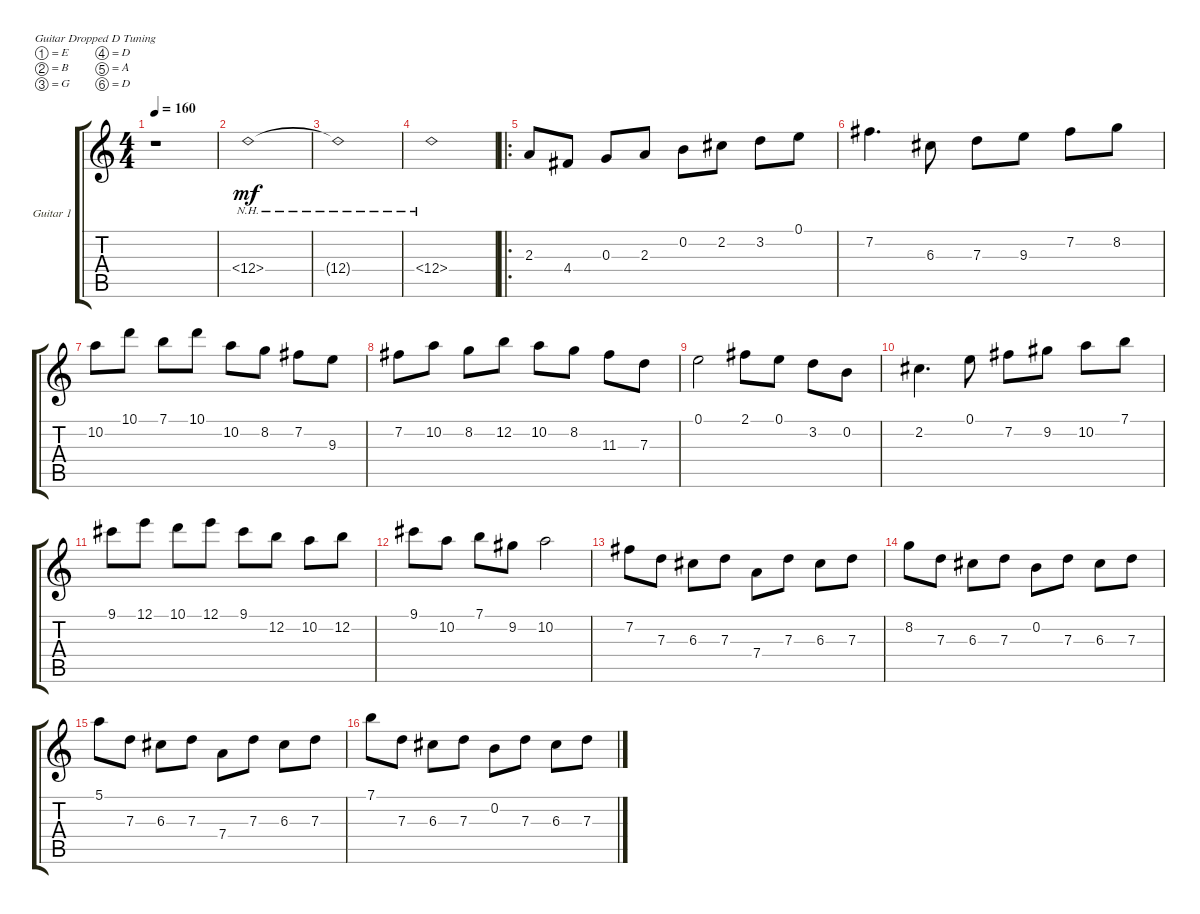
\bracketExtendMode groupsimilarinstruments
\firstSystemTrackNameOrientation horizontal
\otherSystemsTrackNameOrientation horizontal
\track ("Guitar 1" "Guitar 1") {instrument acousticguitarsteel}
\staff {score tabs}
\tuning (E4 B3 G3 D3 A2 D2)
\ts (4 4)
\beaming (8 2 2 2 2)
\tempo 160
\clef g2
\ks c
r.1{dy mf instrument acousticguitarsteel} |
12.4{nh}.1 |
12.4{nh t}.1 |
12.4{nh}.1 |
\ro
2.3.8 4.4.8 0.3.8 2.3.8 0.2.8 2.2.8 3.2.8 0.1.8 |
7.2.4{d} 6.3.8 7.3.8 9.3.8 7.2.8 8.2.8 |
10.2.8 10.1.8 7.1.8 10.1.8 10.2.8 8.2.8 7.2.8 9.3.8 |
7.2.8 10.2.8 8.2.8 12.2.8 10.2.8 8.2.8 11.3.8 7.3.8 |
0.1.2 2.1.8 0.1.8 3.2.8 0.2.8 |
2.2.4{d} 0.1.8 7.2.8 9.2.8 10.2.8 7.1.8 |
9.1.8 12.1.8 10.1.8 12.1.8 9.1.8 12.2.8 10.2.8 12.2.8 |
9.1.8 10.2.8 7.1.8 9.2.8 10.2.2 |
7.2.8 7.3.8 6.3.8 7.3.8 7.4.8 7.3.8 6.3.8 7.3.8 |
8.2.8 7.3.8 6.3.8 7.3.8 0.2.8 7.3.8 6.3.8 7.3.8 |
5.1.8 7.3.8 6.3.8 7.3.8 7.4.8 7.3.8 6.3.8 7.3.8 |
7.1.8 7.3.8 6.3.8 7.3.8 0.2.8 7.3.8 6.3.8 7.3.8
